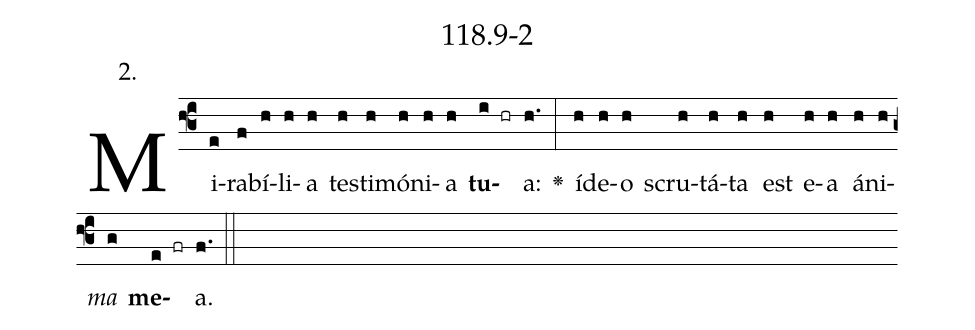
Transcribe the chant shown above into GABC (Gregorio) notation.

name: 118.9-2;
annotation: 2.;
%%
(f3)Mi(e)ra(f)bí(h)li(h)a(h) tes(h)ti(h)mó(h)ni(h)a(h) <b>tu</b>(i hr)a:(h.) <v>\greheightstar</v>(:) íd(h)e(h)o(h) scru(h)tá(h)ta(h) est(h) e(h)a(h) á(h)ni(h)<i>ma</i>(g) <b>me</b>(e fr)a.(f.) (::)


%E(h) u(h) o(h) u(g) a(e) e.(f.) (::)
